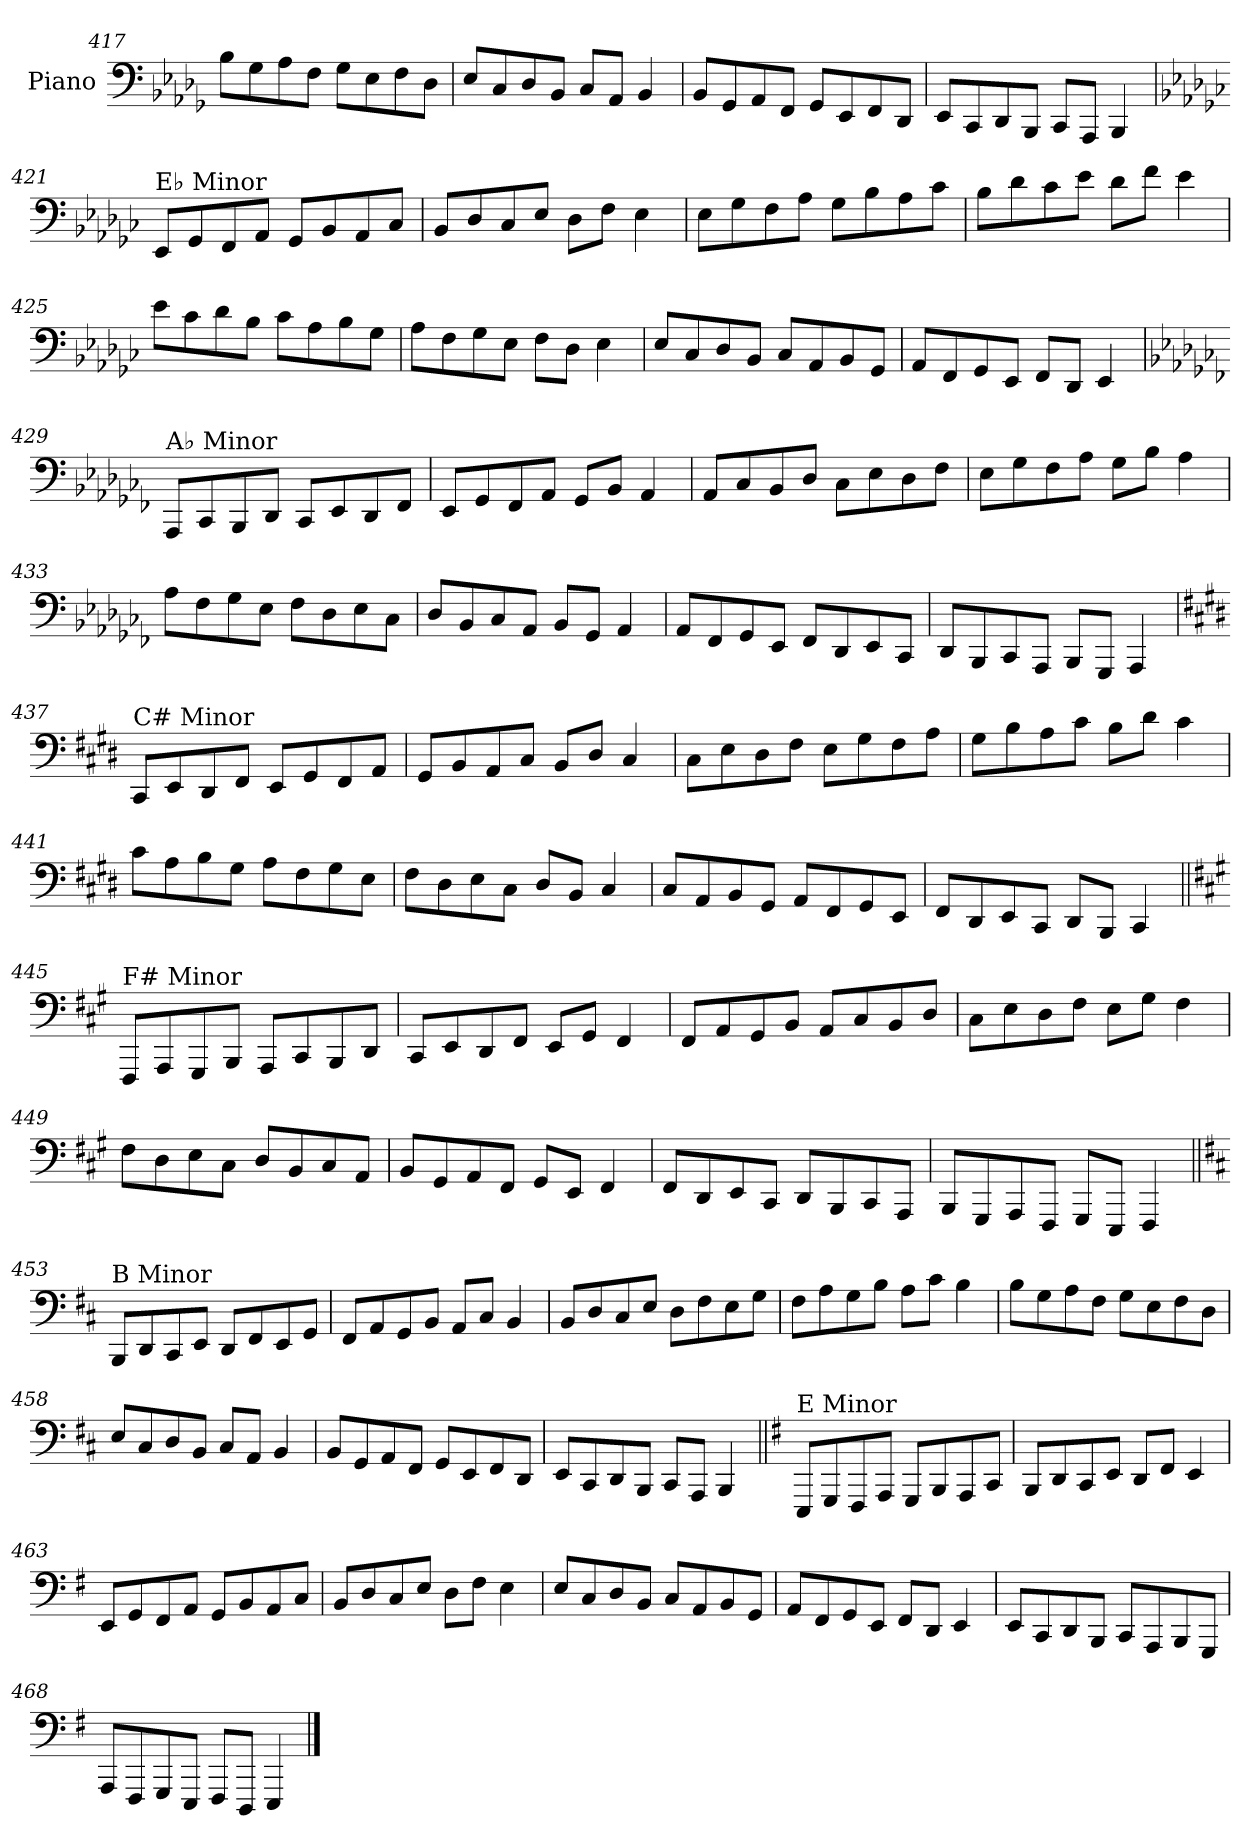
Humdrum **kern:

**kern
*part1
*staff1
*I"Piano
*I'Pno.
!!LO:LB:g=z
*clefF4
*k[b-e-a-d-g-]
=417
8B-\L
8G-\
8A-\
8F\J
8G-\L
8E-\
8F\
8D-\J
=418
8E-/L
8C/
8D-/
8BB-/J
8C/L
8AA-/J
4BB-/
=419
8BB-/L
8GG-/
8AA-/
8FF/J
8GG-/L
8EE-/
8FF/
8DD-/J
=420
8EE-/L
8CC/
8DD-/
8BBB-/J
8CC/L
8AAA-/J
4BBB-/
!!LO:LB:g=z
=421
*k[b-e-a-d-g-c-]
!LO:TX:a:t=E♭ Minor
8EE-/L
8GG-/
8FF/
8AA-/J
8GG-/L
8BB-/
8AA-/
8C-/J
=422
8BB-/L
8D-/
8C-/
8E-/J
8D-\L
8F\J
4E-\
=423
8E-\L
8G-\
8F\
8A-\J
8G-\L
8B-\
8A-\
8c-\J
=424
8B-\L
8d-\
8c-\
8e-\J
8d-\L
8f\J
4e-\
!!LO:LB:g=z
=425
8e-\L
8c-\
8d-\
8B-\J
8c-\L
8A-\
8B-\
8G-\J
=426
8A-\L
8F\
8G-\
8E-\J
8F\L
8D-\J
4E-\
=427
8E-/L
8C-/
8D-/
8BB-/J
8C-/L
8AA-/
8BB-/
8GG-/J
=428
8AA-/L
8FF/
8GG-/
8EE-/J
8FF/L
8DD-/J
4EE-/
!!LO:LB:g=z
=429
*k[b-e-a-d-g-c-f-]
!LO:TX:a:t=A♭ Minor
8AAA-/L
8CC-/
8BBB-/
8DD-/J
8CC-/L
8EE-/
8DD-/
8FF-/J
=430
8EE-/L
8GG-/
8FF-/
8AA-/J
8GG-/L
8BB-/J
4AA-/
=431
8AA-/L
8C-/
8BB-/
8D-/J
8C-\L
8E-\
8D-\
8F-\J
=432
8E-\L
8G-\
8F-\
8A-\J
8G-\L
8B-\J
4A-\
!!LO:LB:g=z
=433
8A-\L
8F-\
8G-\
8E-\J
8F-\L
8D-\
8E-\
8C-\J
=434
8D-/L
8BB-/
8C-/
8AA-/J
8BB-/L
8GG-/J
4AA-/
=435
8AA-/L
8FF-/
8GG-/
8EE-/J
8FF-/L
8DD-/
8EE-/
8CC-/J
=436
8DD-/L
8BBB-/
8CC-/
8AAA-/J
8BBB-/L
8GGG-/J
4AAA-/
!!LO:PB:g=z
=437
*k[f#c#g#d#]
!LO:TX:a:t=C# Minor
8CC#/L
8EE/
8DD#/
8FF#/J
8EE/L
8GG#/
8FF#/
8AA/J
=438
8GG#/L
8BB/
8AA/
8C#/J
8BB/L
8D#/J
4C#/
=439
8C#\L
8E\
8D#\
8F#\J
8E\L
8G#\
8F#\
8A\J
=440
8G#\L
8B\
8A\
8c#\J
8B\L
8d#\J
4c#\
!!LO:LB:g=z
=441
8c#\L
8A\
8B\
8G#\J
8A\L
8F#\
8G#\
8E\J
=442
8F#\L
8D#\
8E\
8C#\J
8D#/L
8BB/J
4C#/
=443
8C#/L
8AA/
8BB/
8GG#/J
8AA/L
8FF#/
8GG#/
8EE/J
=444
8FF#/L
8DD#/
8EE/
8CC#/J
8DD#/L
8BBB/J
4CC#/
!!LO:LB:g=z
=445||
*k[f#c#g#]
!LO:TX:a:t=F# Minor
8FFF#/L
8AAA/
8GGG#/
8BBB/J
8AAA/L
8CC#/
8BBB/
8DD/J
=446
8CC#/L
8EE/
8DD/
8FF#/J
8EE/L
8GG#/J
4FF#/
=447
8FF#/L
8AA/
8GG#/
8BB/J
8AA/L
8C#/
8BB/
8D/J
=448
8C#\L
8E\
8D\
8F#\J
8E\L
8G#\J
4F#\
!!LO:LB:g=z
=449
8F#\L
8D\
8E\
8C#\J
8D/L
8BB/
8C#/
8AA/J
=450
8BB/L
8GG#/
8AA/
8FF#/J
8GG#/L
8EE/J
4FF#/
=451
8FF#/L
8DD/
8EE/
8CC#/J
8DD/L
8BBB/
8CC#/
8AAA/J
=452
8BBB/L
8GGG#/
8AAA/
8FFF#/J
8GGG#/L
8EEE/J
4FFF#/
!!LO:LB:g=z
=453||
*k[f#c#]
!LO:TX:a:t=B Minor
8BBB/L
8DD/
8CC#/
8EE/J
8DD/L
8FF#/
8EE/
8GG/J
=454
8FF#/L
8AA/
8GG/
8BB/J
8AA/L
8C#/J
4BB/
=455
8BB/L
8D/
8C#/
8E/J
8D\L
8F#\
8E\
8G\J
=456
8F#\L
8A\
8G\
8B\J
8A\L
8c#\J
4B\
!!LO:LB:g=z
=457
8B\L
8G\
8A\
8F#\J
8G\L
8E\
8F#\
8D\J
=458
8E/L
8C#/
8D/
8BB/J
8C#/L
8AA/J
4BB/
=459
8BB/L
8GG/
8AA/
8FF#/J
8GG/L
8EE/
8FF#/
8DD/J
=460
8EE/L
8CC#/
8DD/
8BBB/J
8CC#/L
8AAA/J
4BBB/
!!LO:LB:g=z
=461||
*k[f#]
!LO:TX:a:t=E Minor
8EEE/L
8GGG/
8FFF#/
8AAA/J
8GGG/L
8BBB/
8AAA/
8CC/J
=462
8BBB/L
8DD/
8CC/
8EE/J
8DD/L
8FF#/J
4EE/
=463
8EE/L
8GG/
8FF#/
8AA/J
8GG/L
8BB/
8AA/
8C/J
=464
8BB/L
8D/
8C/
8E/J
8D\L
8F#\J
4E\
!!LO:LB:g=z
=465
8E/L
8C/
8D/
8BB/J
8C/L
8AA/
8BB/
8GG/J
=466
8AA/L
8FF#/
8GG/
8EE/J
8FF#/L
8DD/J
4EE/
=467
8EE/L
8CC/
8DD/
8BBB/J
8CC/L
8AAA/
8BBB/
8GGG/J
=468
8AAA/L
8FFF#/
8GGG/
8EEE/J
8FFF#/L
8DDD/J
4EEE/
==
*-
